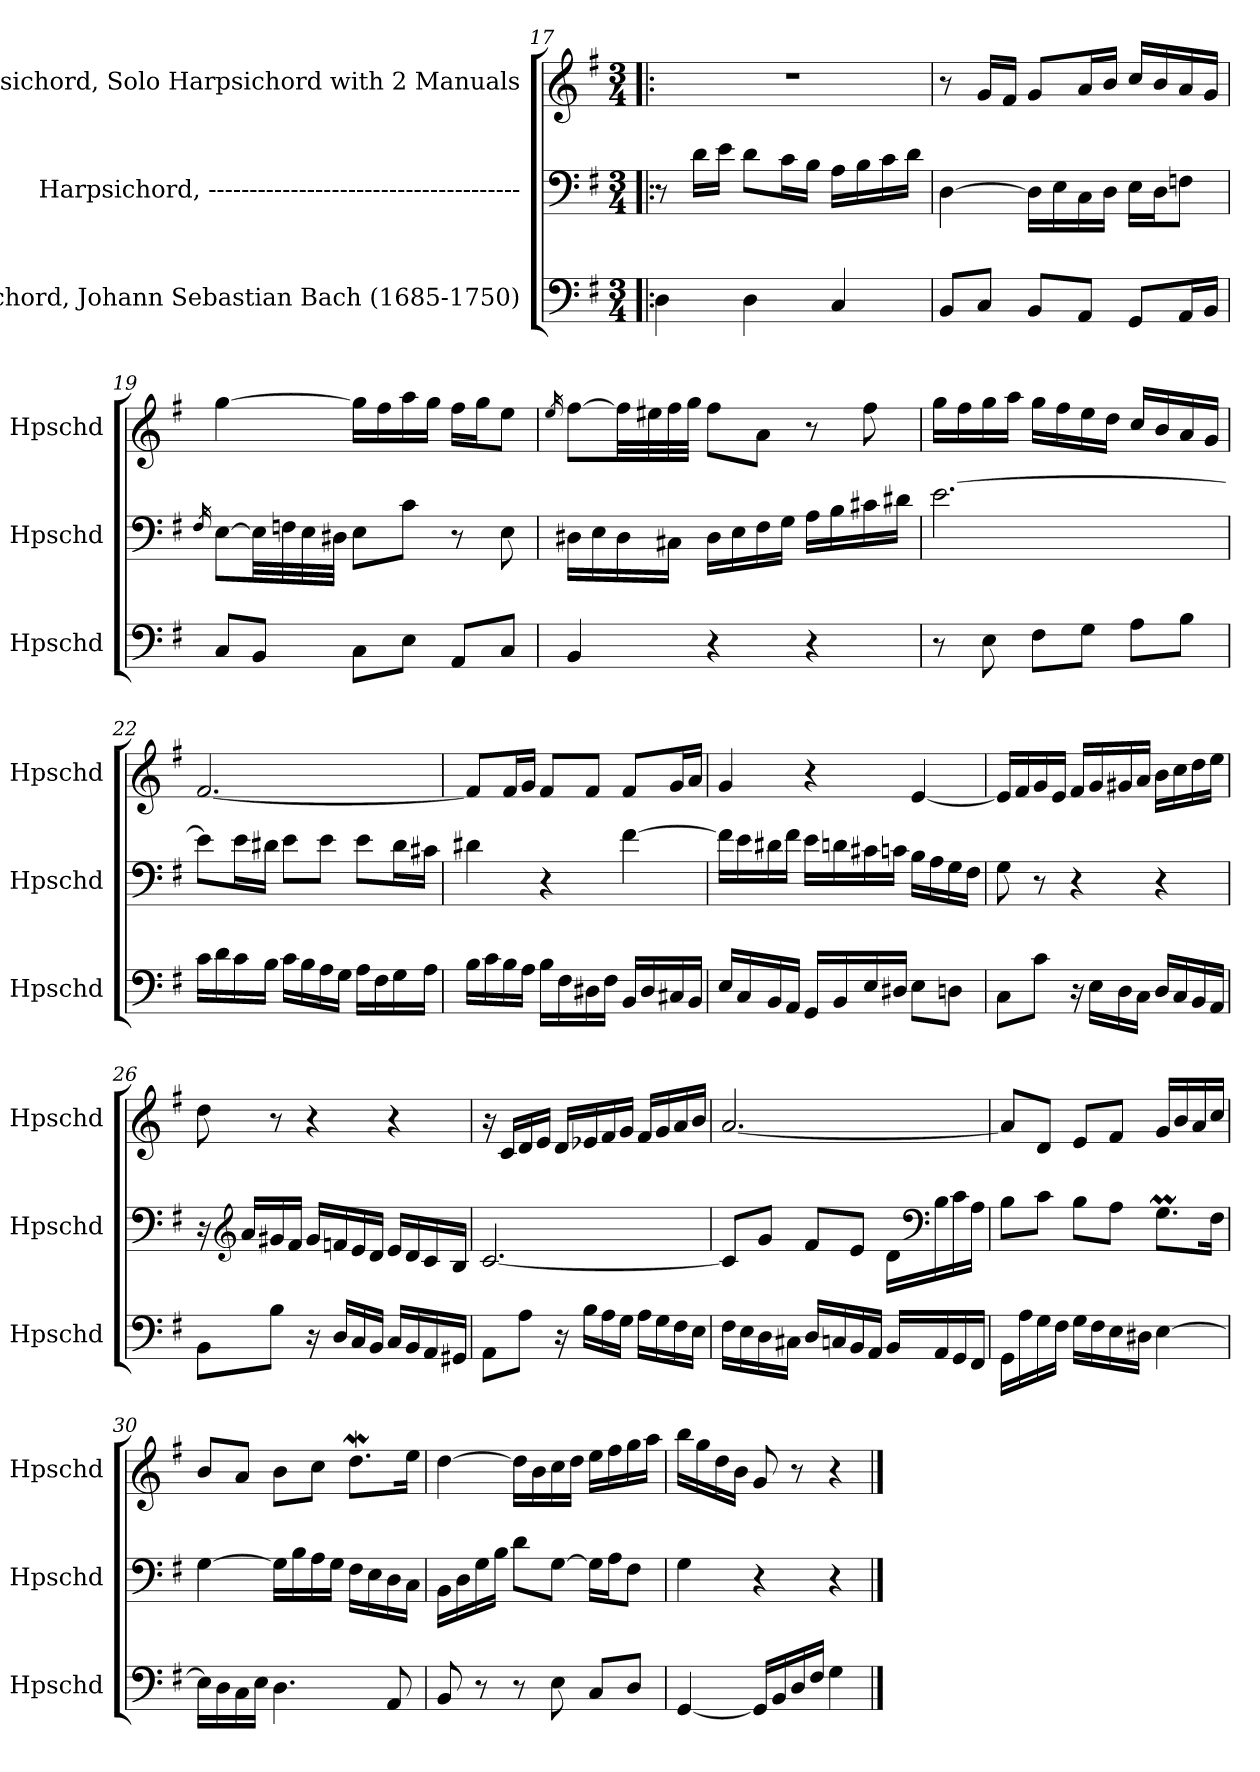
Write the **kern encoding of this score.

**kern	**kern	**kern
*part3	*part2	*part1
*staff3	*staff2	*staff1
*I"Harpsichord, Johann Sebastian Bach  (1685-1750)	*I"Harpsichord, --------------------------------------	*I"Harpsichord, Solo Harpsichord with 2 Manuals
*I'Hpschd	*I'Hpschd	*I'Hpschd
!!LO:LB:g=z
*clefF4	*clefF4	*clefG2
*k[f#]	*k[f#]	*k[f#]
*M3/4	*M3/4	*M3/4
=17!|:	=17!|:	=17!|:
4D\	8r	2.r
.	16d\LL	.
.	16e\JJ	.
4D\	8d\L	.
.	16c\L	.
.	16B\JJ	.
4C/	16A\LL	.
.	16B\	.
.	16c\	.
.	16d\JJ	.
=18	=18	=18
8BB/L	[4D\	8r
8C/J	.	16g/LL
.	.	16f#/JJ
8BB/L	16D\LL]	8g/L
.	16E\	.
8AA/J	16C\	16a/L
.	16D\JJ	16b/JJ
8GG/L	16E\LL	16cc/LL
.	16D\J	16b/
16AA/L	8Fn\J	16a/
16BB/JJ	.	16g/JJ
=19	=19	=19
.	16qF#/	.
8C/L	[8E\L	[4gg\
8BB/J	32E\LL]	.
.	32Fn\	.
.	32E\	.
.	32D#X\JJJ	.
8C\L	8E\L	16gg\LL]
.	.	16ff#\
8E\J	8c\J	16aa\
.	.	16gg\JJ
8AA/L	8r	16ff#\LL
.	.	16gg\J
8C/J	8E\	8ee\J
!!LO:LB:g=z
=20	=20	=20
.	.	16qee/
4BB/	16D#X\LL	[8ff#\L
.	16E\	.
.	16D#\	32ff#\LL]
.	.	32ee#X\
.	16C#X\JJ	32ff#\
.	.	32gg\JJJ
4r	16D#\LL	8ff#\L
.	16E\	.
.	16F#\	8a\J
.	16G\JJ	.
4r	16A\LL	8r
.	16B\	.
.	16c#X\	8ff#\
.	16d#X\JJ	.
=21	=21	=21
8r	[2.e\	16gg\LL
.	.	16ff#\
8E\	.	16gg\
.	.	16aa\JJ
8F#\L	.	16gg\LL
.	.	16ff#\
8G\J	.	16ee\
.	.	16dd\JJ
8A\L	.	16cc/LL
.	.	16b/
8B\J	.	16a/
.	.	16g/JJ
=22	=22	=22
16c\LL	8e\L]	[2.f#/
16d\	.	.
16c\	16e\L	.
16B\JJ	16d#X\JJ	.
16c\LL	8e\L	.
16B\	.	.
16A\	8e\J	.
16G\JJ	.	.
16A\LL	8e\L	.
16F#\	.	.
16G\	16d#\L	.
16A\JJ	16c#X\JJ	.
!!LO:PB:g=z
=23	=23	=23
16B\LL	4d#X\	8f#/L]
16c\	.	.
16B\	.	16f#/L
16A\JJ	.	16g/JJ
16B\LL	4r	8f#/L
16F#\	.	.
16D#X\	.	8f#/J
16F#\JJ	.	.
16BB/LL	[4f#\	8f#/L
16D#/	.	.
16C#X/	.	16g/L
16BB/JJ	.	16a/JJ
=24	=24	=24
16E/LL	16f#\LL]	4g/
16C/	16e\	.
16BB/	16d#X\	.
16AA/JJ	16f#\JJ	.
16GG/LL	16e\LL	4r
16BB/	16dn\	.
16E/	16c#X\	.
16D#X/JJ	16cn\JJ	.
8E\L	16B\LL	[4e/
.	16A\	.
8Dn\J	16G\	.
.	16F#\JJ	.
=25	=25	=25
8C\L	8G\	16e/LL]
.	.	16f#/
8c\J	8r	16g/
.	.	16e/JJ
16r	4r	16f#/LL
16E\LL	.	16g/
16D\	.	16g#X/
16C\JJ	.	16a/JJ
16D/LL	4r	16b\LL
16C/	.	16cc\
16BB/	.	16dd\
16AA/JJ	.	16ee\JJ
!!LO:LB:g=z
=26	=26	=26
8BB\L	16r	8dd\
*	*clefG2	*
.	16a/LL	.
8B\J	16g#X/	8r
.	16f#/JJ	.
16r	16g#/LL	4r
16D/LL	16fn/	.
16C/	16e/	.
16BB/JJ	16d/JJ	.
16C/LL	16e/LL	4r
16BB/	16d/	.
16AA/	16c/	.
16GG#X/JJ	16B/JJ	.
=27	=27	=27
8AA\L	[2.c/	16r
.	.	16c/LL
8A\J	.	16d/
.	.	16e/JJ
16r	.	16d/LL
16B\LL	.	16e-X/
16A\	.	16f#/
16G\JJ	.	16g/JJ
16A\LL	.	16f#/LL
16G\	.	16g/
16F#\	.	16a/
16E\JJ	.	16b/JJ
=28	=28	=28
16F#\LL	8c/L]	[2.a/
16E\	.	.
16D\	8g/J	.
16C#X\JJ	.	.
16D/LL	8f#/L	.
16Cn/	.	.
16BB/	8e/J	.
16AA/JJ	.	.
16BB/LL	16d\LL	.
*	*clefF4	*
16AA/	16B\	.
16GG/	16c\	.
16FF#/JJ	16A\JJ	.
!!LO:LB:g=z
=29	=29	=29
16GG\LL	8B\L	8a/L]
16A\	.	.
16G\	8c\J	8d/J
16F#\JJ	.	.
16G\LL	8B\L	8e/L
16F#\	.	.
16E\	8A\J	8f#/J
16D#X\JJ	.	.
[4E\	8.GM\L	16g/LL
.	.	16b/
.	.	16a/
.	16F#\Jk	16cc/JJ
=30	=30	=30
16E\LL]	[4G\	8b/L
16D\	.	.
16C\	.	8a/J
16E\JJ	.	.
4.D\	16G\LL]	8b\L
.	16B\	.
.	16A\	8cc\J
.	16G\JJ	.
.	16F#\LL	8.ddW\L
.	16E\	.
8AA/	16D\	.
.	16C\JJ	16ee\Jk
=31	=31	=31
8BB/	16BB\LL	[4dd\
.	16D\	.
8r	16G\	.
.	16B\JJ	.
8r	8d\L	16dd\LL]
.	.	16b\
8E\	[8G\J	16cc\
.	.	16dd\JJ
8C/L	16G\LL]	16ee\LL
.	16A\J	16ff#\
8D/J	8F#\J	16gg\
.	.	16aa\JJ
=32	=32	=32
[4GG/	4G\	16bb\LL
.	.	16gg\
.	.	16dd\
.	.	16b\JJ
16GG/LL]	4r	8g/
16BB/	.	.
16D/	.	8r
16F#/JJ	.	.
4G\	4r	4r
==	==	==
*-	*-	*-
